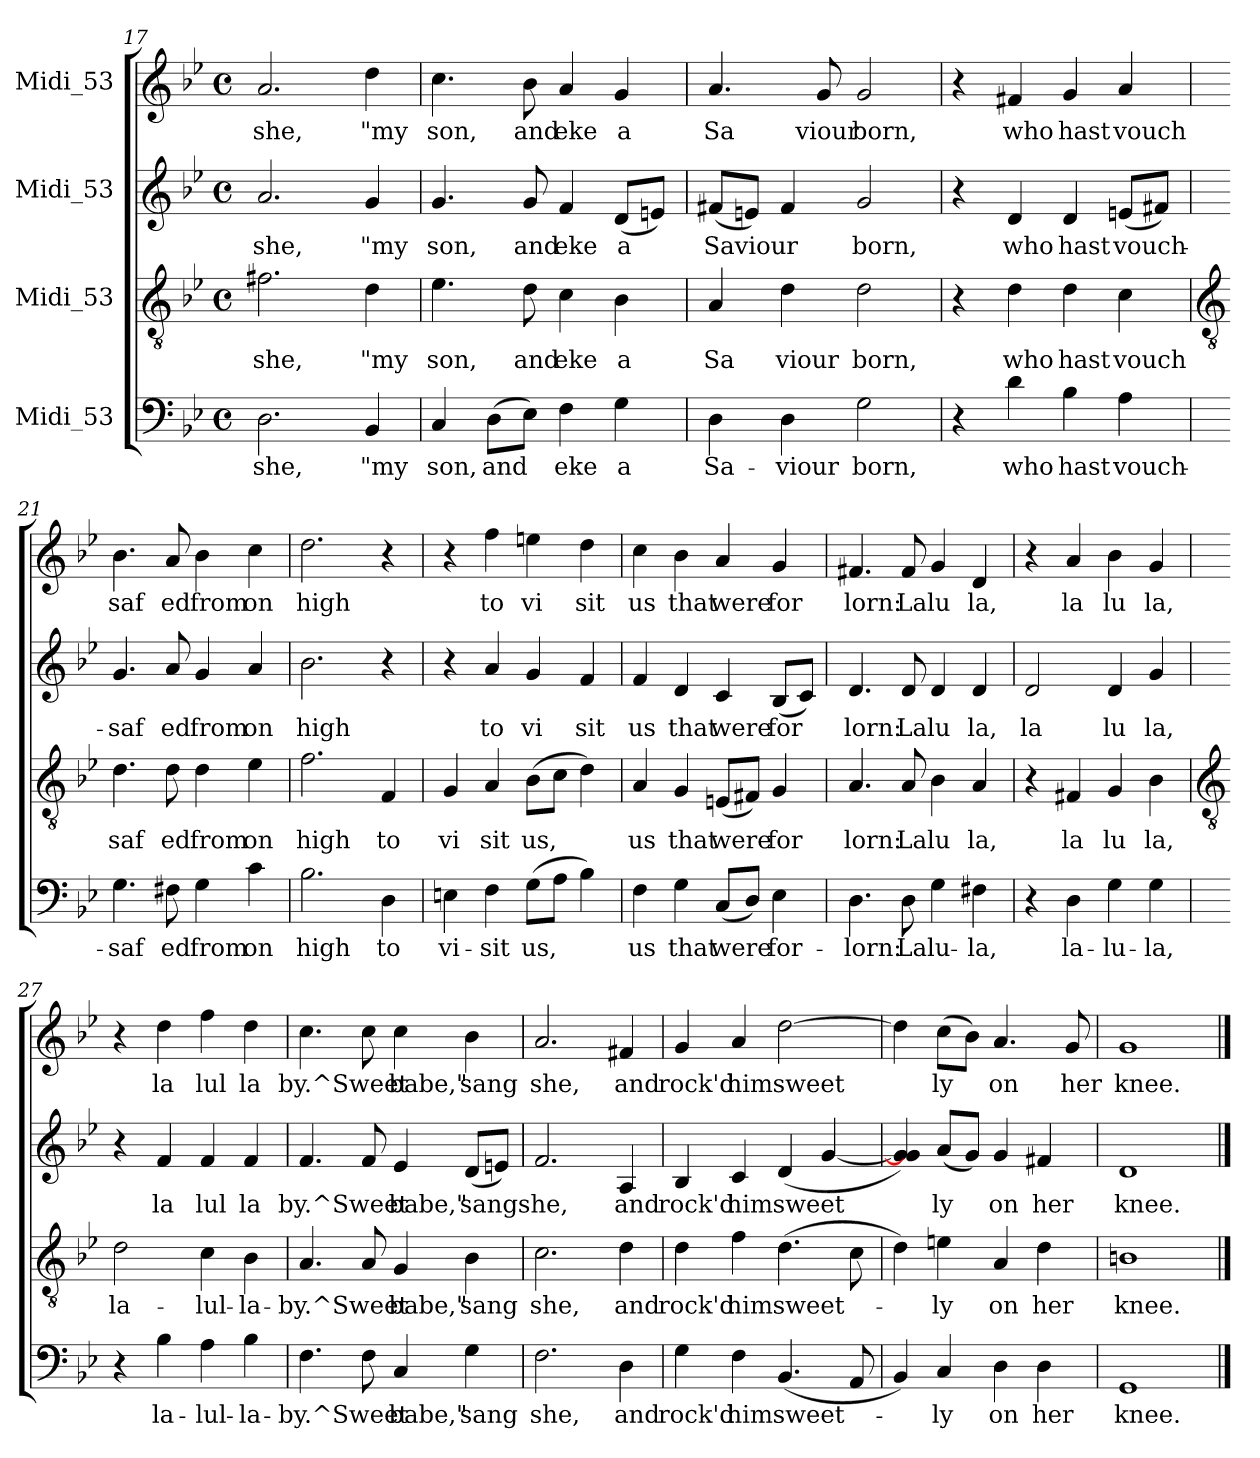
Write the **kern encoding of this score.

**kern	**text	**kern	**text	**kern	**text	**kern	**text
*part4	*part4	*part3	*part3	*part2	*part2	*part1	*part1
*staff4	*staff4	*staff3	*staff3	*staff2	*staff2	*staff1	*staff1
*I"Midi_53	*	*I"Midi_53	*	*I"Midi_53	*	*I"Midi_53	*
*clefF4	*	*clefGv2	*	*clefG2	*	*clefG2	*
*k[b-e-]	*	*k[b-e-]	*	*k[b-e-]	*	*k[b-e-]	*
*B-:	*	*B-:	*	*B-:	*	*B-:	*
*M4/4	*	*M4/4	*	*M4/4	*	*M4/4	*
*met(c)	*	*met(c)	*	*met(c)	*	*met(c)	*
=17	=17	=17	=17	=17	=17	=17	=17
!	!LO:LY:b	!	!LO:LY:b	!	!LO:LY:b	!	!LO:LY:b
2.D\	she,	2.f#X\	she,	2.a/	she,	2.a/	she,
!	!LO:LY:b	!	!LO:LY:b	!	!LO:LY:b	!	!LO:LY:b
4BB-/	"my	4d\	"my	4g/	"my	4dd\	"my
=18	=18	=18	=18	=18	=18	=18	=18
!	!LO:LY:b	!	!LO:LY:b	!	!LO:LY:b	!	!LO:LY:b
4C/	son,	4.e-\	son,	4.g/	son,	4.cc\	son,
!	!LO:LY:b	!	!	!	!	!	!
(>8D\L	and	.	.	.	.	.	.
!	!	!	!LO:LY:b	!	!LO:LY:b	!	!LO:LY:b
8E-\J)	.	8d\	and	8g/	and	8b-\	and
!	!LO:LY:b	!	!LO:LY:b	!	!LO:LY:b	!	!LO:LY:b
4F\	eke	4c\	eke	4f/	eke	4a/	eke
!	!LO:LY:b	!	!LO:LY:b	!	!LO:LY:b	!	!LO:LY:b
4G\	a	4B-\	a	(<8d/L	a	4g/	a
.	.	.	.	8en/J)	.	.	.
=19	=19	=19	=19	=19	=19	=19	=19
!	!LO:LY:b	!	!LO:LY:b	!	!LO:LY:b	!	!LO:LY:b
4D\	Sa-	4A/	Sa	(<8f#X/L	Saviour	4.a/	Sa
.	.	.	.	8en/J)	.	.	.
!	!LO:LY:b	!	!LO:LY:b	!	!	!	!
4D\	-viour	4d\	viour	4f#/	.	.	.
!	!	!	!	!	!	!	!LO:LY:b
.	.	.	.	.	.	8g/	viour
!	!LO:LY:b	!	!LO:LY:b	!	!LO:LY:b	!	!LO:LY:b
2G\	born,	2d\	born,	2g/	born,	2g/	born,
=20	=20	=20	=20	=20	=20	=20	=20
4r	.	4r	.	4r	.	4r	.
!	!LO:LY:b	!	!LO:LY:b	!	!LO:LY:b	!	!LO:LY:b
4d\	who	4d\	who	4d/	who	4f#X/	who
!	!LO:LY:b	!	!LO:LY:b	!	!LO:LY:b	!	!LO:LY:b
4B-\	hast	4d\	hast	4d/	hast	4g/	hast
!	!LO:LY:b	!	!LO:LY:b	!	!LO:LY:b	!	!LO:LY:b
4A\	vouch-	4c\	vouch	(<8en/L	vouch-	4a/	vouch
.	.	.	.	8f#X/J)	.	.	.
!!LO:LB:g=z
=21	=21	=21	=21	=21	=21	=21	=21
*	*	*clefGv2	*	*	*	*	*
!	!LO:LY:b	!	!LO:LY:b	!	!LO:LY:b	!	!LO:LY:b
4.G\	-saf	4.d\	saf	4.g/	-saf	4.b-\	saf
!	!LO:LY:b	!	!LO:LY:b	!	!LO:LY:b	!	!LO:LY:b
8F#X\	ed	8d\	ed	8a/	ed	8a/	ed
!	!LO:LY:b	!	!LO:LY:b	!	!LO:LY:b	!	!LO:LY:b
4G\	from	4d\	from	4g/	from	4b-\	from
!	!LO:LY:b	!	!LO:LY:b	!	!LO:LY:b	!	!LO:LY:b
4c\	on	4e-\	on	4a/	on	4cc\	on
=22	=22	=22	=22	=22	=22	=22	=22
!	!LO:LY:b	!	!LO:LY:b	!	!LO:LY:b	!	!LO:LY:b
2.B-\	high	2.f\	high	2.b-\	high	2.dd\	high
!	!LO:LY:b	!	!LO:LY:b	!	!	!	!
4D\	to	4F/	to	4r	.	4r	.
=23	=23	=23	=23	=23	=23	=23	=23
!	!LO:LY:b	!	!LO:LY:b	!	!	!	!
4En\	vi-	4G/	vi	4r	.	4r	.
!	!LO:LY:b	!	!LO:LY:b	!	!LO:LY:b	!	!LO:LY:b
4F\	-sit	4A/	sit	4a/	to	4ff\	to
!	!LO:LY:b	!	!LO:LY:b	!	!LO:LY:b	!	!LO:LY:b
(>8G\L	us,	(>8B-\L	us,	4g/	vi	4een\	vi
8A\J	.	8c\J	.	.	.	.	.
!	!	!	!	!	!LO:LY:b	!	!LO:LY:b
4B-\)	.	4d\)	.	4f/	sit	4dd\	sit
=24	=24	=24	=24	=24	=24	=24	=24
!	!LO:LY:b	!	!LO:LY:b	!	!LO:LY:b	!	!LO:LY:b
4F\	us	4A/	us	4f/	us	4cc\	us
!	!LO:LY:b	!	!LO:LY:b	!	!LO:LY:b	!	!LO:LY:b
4G\	that	4G/	that	4d/	that	4b-\	that
!	!LO:LY:b	!	!LO:LY:b	!	!LO:LY:b	!	!LO:LY:b
(<8C/L	were	(<8En/L	were	4c/	were	4a/	were
8D/J)	.	8F#X/J)	.	.	.	.	.
!	!LO:LY:b	!	!LO:LY:b	!	!LO:LY:b	!	!LO:LY:b
4E-\	for-	4G/	for	(<8B-/L	for	4g/	for
.	.	.	.	8c/J)	.	.	.
=25	=25	=25	=25	=25	=25	=25	=25
!	!LO:LY:b	!	!LO:LY:b	!	!LO:LY:b	!	!LO:LY:b
4.D\	-lorn:	4.A/	lorn:	4.d/	lorn:	4.f#X/	lorn:
!	!LO:LY:b	!	!LO:LY:b	!	!LO:LY:b	!	!LO:LY:b
8D\	Lalu-	8A/	Lalu	8d/	Lalu	8f#/	Lalu
4G\	.	4B-\	.	4d/	.	4g/	.
!	!LO:LY:b	!	!LO:LY:b	!	!LO:LY:b	!	!LO:LY:b
4F#X\	-la,	4A/	la,	4d/	la,	4d/	la,
=26	=26	=26	=26	=26	=26	=26	=26
!	!	!	!	!	!LO:LY:b	!	!
4r	.	4r	.	2d/	la	4r	.
!	!LO:LY:b	!	!LO:LY:b	!	!	!	!LO:LY:b
4D\	la-	4F#X/	la	.	.	4a/	la
!	!LO:LY:b	!	!LO:LY:b	!	!LO:LY:b	!	!LO:LY:b
4G\	-lu-	4G/	lu	4d/	lu	4b-\	lu
!	!LO:LY:b	!	!LO:LY:b	!	!LO:LY:b	!	!LO:LY:b
4G\	-la,	4B-\	la,	4g/	la,	4g/	la,
!!LO:LB:g=z
=27	=27	=27	=27	=27	=27	=27	=27
*	*	*clefGv2	*	*	*	*	*
!	!	!	!LO:LY:b	!	!	!	!
4r	.	2d\	la-	4r	.	4r	.
!	!LO:LY:b	!	!	!	!LO:LY:b	!	!LO:LY:b
4B-\	la-	.	.	4f/	la	4dd\	la
!	!LO:LY:b	!	!LO:LY:b	!	!LO:LY:b	!	!LO:LY:b
4A\	-lul-	4c\	-lul-	4f/	lul	4ff\	lul
!	!LO:LY:b	!	!LO:LY:b	!	!LO:LY:b	!	!LO:LY:b
4B-\	-la-	4B-\	-la-	4f/	la	4dd\	la
=28	=28	=28	=28	=28	=28	=28	=28
!	!LO:LY:b	!	!LO:LY:b	!	!LO:LY:b	!	!LO:LY:b
4.F\	-by.^Sweet	4.A/	-by.^Sweet	4.f/	by.^Sweet	4.cc\	by.^Sweet
8F\	.	8A/	.	8f/	.	8cc\	.
!	!LO:LY:b	!	!LO:LY:b	!	!LO:LY:b	!	!LO:LY:b
4C/	babe,"	4G/	babe,"	4e-/	babe,"	4cc\	babe,"
!	!LO:LY:b	!	!LO:LY:b	!	!LO:LY:b	!	!LO:LY:b
4G\	sang	4B-\	sang	(<8d/L	sangshe,	4b-\	sang
.	.	.	.	8en/J)	.	.	.
=29	=29	=29	=29	=29	=29	=29	=29
!	!LO:LY:b	!	!LO:LY:b	!	!	!	!LO:LY:b
2.F\	she,	2.c\	she,	2.f/	.	2.a/	she,
!	!LO:LY:b	!	!LO:LY:b	!	!LO:LY:b	!	!LO:LY:b
4D\	and	4d\	and	4A/	and	4f#X/	and
=30	=30	=30	=30	=30	=30	=30	=30
!	!LO:LY:b	!	!LO:LY:b	!	!LO:LY:b	!	!LO:LY:b
4G\	rock'd	4d\	rock'd	4B-/	rock'd	4g/	rock'd
!	!LO:LY:b	!	!LO:LY:b	!	!LO:LY:b	!	!LO:LY:b
4F\	him	4f\	him	4c/	him	4a/	him
!	!LO:LY:b	!	!LO:LY:b	!	!LO:LY:b	!	!LO:LY:b
(<4.BB-/	sweet-	(>4.d\	sweet-	(<4d/	sweet	[2dd\	sweet
.	.	.	.	[4g/	.	.	.
8AA/	.	8c\	.	.	.	.	.
=31	=31	=31	=31	=31	=31	=31	=31
4BB-/)	.	4d\)	.	4g/] 4g/])	.	4dd\]	.
!	!LO:LY:b	!	!LO:LY:b	!	!LO:LY:b	!	!LO:LY:b
4C/	-ly	4en\	-ly	(<8a/L	ly	(>8cc\L	ly
.	.	.	.	8g/J)	.	8b-\J)	.
!	!LO:LY:b	!	!LO:LY:b	!	!LO:LY:b	!	!LO:LY:b
4D\	on	4A/	on	4g/	on	4.a/	on
!	!LO:LY:b	!	!LO:LY:b	!	!LO:LY:b	!	!
4D\	her	4d\	her	4f#X/	her	.	.
!	!	!	!	!	!	!	!LO:LY:b
.	.	.	.	.	.	8g/	her
=32	=32	=32	=32	=32	=32	=32	=32
!	!LO:LY:b	!	!LO:LY:b	!	!LO:LY:b	!	!LO:LY:b
1GG	knee.	1Bn	knee.	1d	knee.	1g	knee.
==	==	==	==	==	==	==	==
*-	*-	*-	*-	*-	*-	*-	*-
